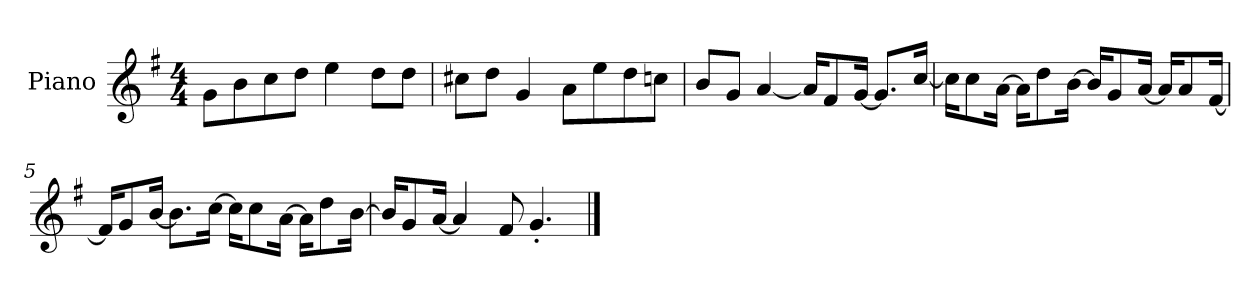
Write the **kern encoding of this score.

**kern
*part1
*staff1
*I"Piano
*I'P-no
*clefG2
*k[f#]
*M4/4
*MM90
=1
8g\L
8b\
8cc\
8dd\J
4ee\
8dd\L
8dd\J
=2
8cc#X\L
8dd\J
4g/
8a\L
8ee\
8dd\
8ccn\J
=3
8b/L
8g/J
[4a/
16a/KL]
8f#/
[16g/Jk
8.g/L]
[16cc/Jk
=4
16cc\KL]
8cc\
[16a\Jk
16a\KL]
8dd\
[16b\Jk
16b/KL]
8g/
[16a/Jk
16a/KL]
8a/
[16f#/Jk
!!LO:LB:g=z
=5
16f#/KL]
8g/
[16b/Jk
8.b\L]
[16cc\Jk
16cc\KL]
8cc\
[16a\Jk
16a\KL]
8dd\
[16b\Jk
=6
16b/KL]
8g/
[16a/Jk
4a/]
8f#/
4.g'/
==
*-
